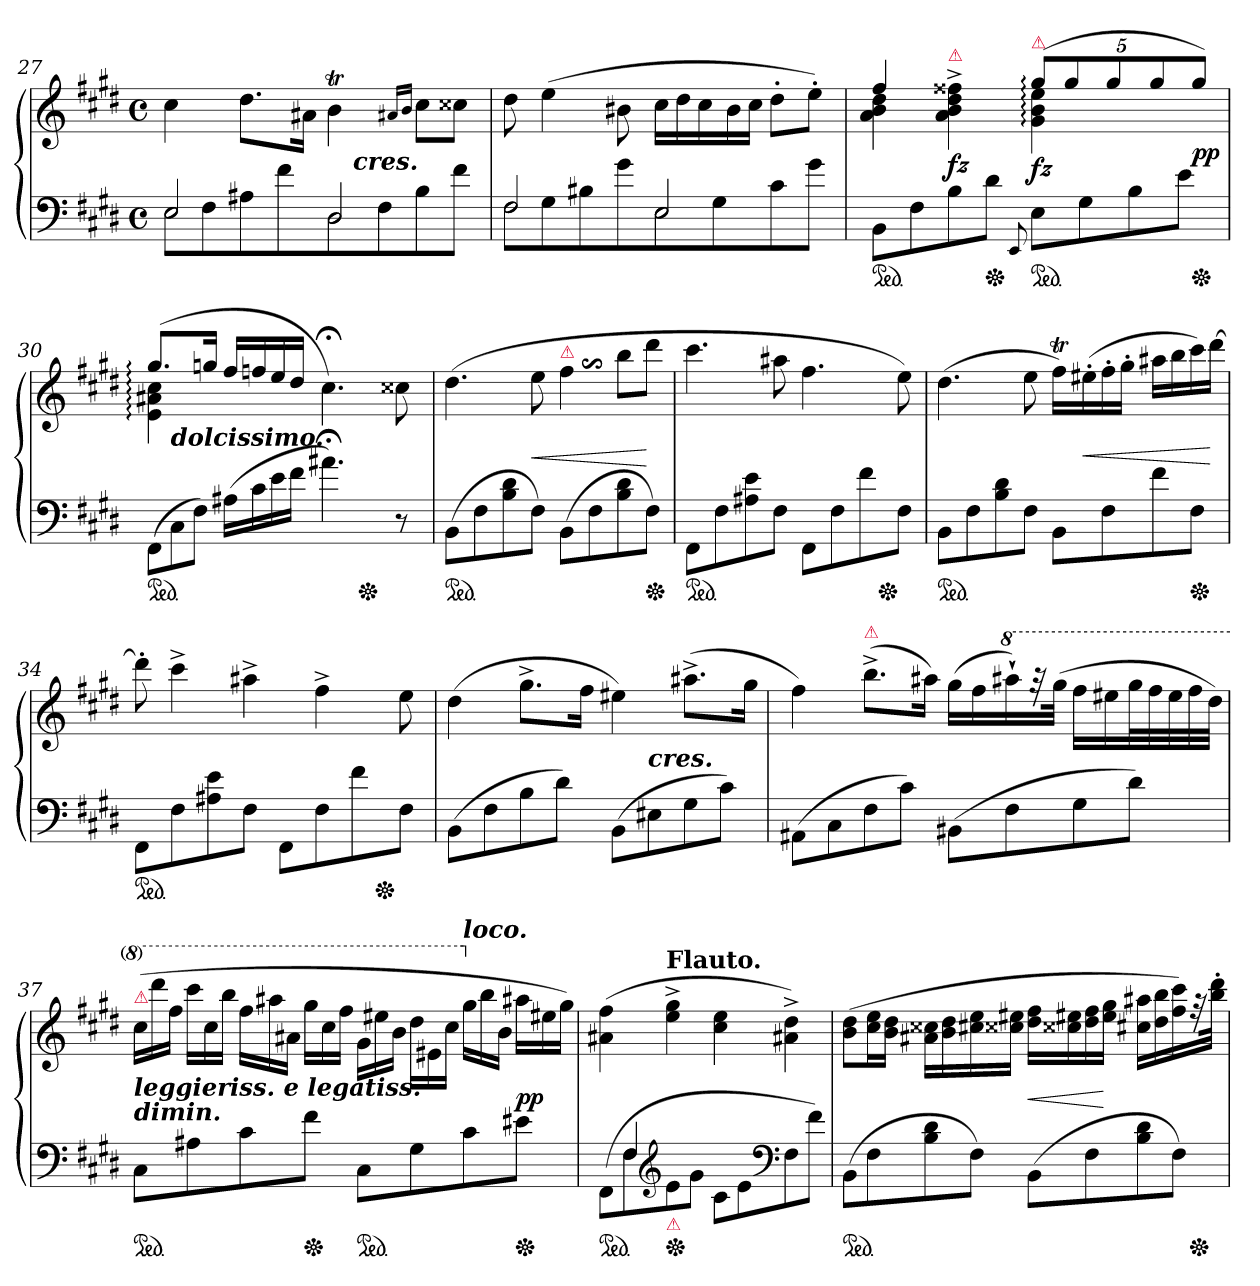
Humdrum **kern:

**kern	**kern	**dynam
*part1	*part1	*part1
*staff2	*staff1	*staff1/2
*clefF4	*clefG2	*
*k[f#c#g#d#]	*k[f#c#g#d#]	*
*M4/4	*M4/4	*
*met(c)	*met(c)	*
=27	=27	=27
*^	*	*
!	!LO:N:vis=2	!	!
*	*	*^	*
2E	8E	4cc#	2ryy	.
.	8F#	.	.	.
.	8A#X	8.dd#L	.	.
.	8f#J	.	.	.
.	.	16a#XJk	.	.
!	!LO:N:vis=2	!	!	!
2D#	8D#	4bT	16ryy	.
!	!	!	!LO:TX:c:Bi:t=cres.	!
.	.	.	4..ryy	.
.	8F#	.	.	.
.	.	16qqa#X/LL	.	.
.	.	16qqb/JJ	.	.
.	8B	8cc#L	.	.
.	8f#J	8cc##XJ	.	.
=28	=28	=28	=28	=28
!	!LO:N:vis=2	!	!	!
*	*	*v	*v	*
2F#	8F#	8dd#	.
.	8G#	(>4ee	.
.	8B#X	.	.
.	8g#J	8b#X	.
!	!LO:N:vis=2	!	!
*	*	*Xtuplet	*
2E	8E	20cc#LL	.
.	.	20dd#	.
.	.	20cc#	.
.	8G#	.	.
.	.	20b#	.
.	.	20cc#JJ	.
.	8c#	8dd#'L	.
.	8g#J	8ee'J)	.
*v	*v	*	*
=29	=29	=29
*	*^	*
*ped	*	*	*
8BBL	4ff#	4a 4b 4dd#	.
8F#	.	.	.
!	!LO:TX:a:color=crimson:t=⚠	!	!
8B	4ryy	4a^ 4b^ 4dd#^ 4ff##X^	fz
*Xped	*	*	*
8d#J	.	.	.
8qqEE/	.	.	.
*	*tuplet	*	*
!	!LO:TX:a:color=crimson:t=⚠	!	!
*ped	*	*	*
8EL	(<10gg#:L	4g#: 4b: 4ee:	fz
.	10gg#	.	.
8G#	.	.	.
.	10gg#	.	.
8B	.	4ryy	.
.	10gg#	.	.
8eJ	.	.	.
*Xped	*	*	*
.	10gg#J)	.	pp
*	*v	*v	*
=30	=30	=30
*Xtuplet	*	*
*	*^	*
*ped	*	*	*
*	*	*^	*
(12FF#\L	(>8.gg#:L	4e:\ 4a#X:\ 4cc#:\	2ryy	.
!LO:TX:a:Bi:t=dolcissimo.	!	!	!	!
12C#	.	.	.	.
12F#J)	.	.	.	.
.	16ggnJk	.	.	.
(16A#XLL	16ff#/LL	2.ryy	.	.
16c#	16ffn	.	.	.
16e	16ee	.	.	.
16f#JJ	16dd#JJ	.	.	.
4.a#X;<)	4.cc#;<\)	.	8.ryy	.
*Xped	*	*	*	*
.	.	.	4ryy	.
8r	8cc##X\	.	.	.
.	.	.	16ryy	.
=31	=31	=31	=31	=31
!	!LO:TX:b:Bi:t=espressivo.	!	!	!
*	*v	*v	*v	*
*ped	*	*
(>8BBL	(>4.dd#	.
8F#	.	.
8B 8d#	.	.
8F#J)	8ee	<
!	!LO:TX:a:color=crimson:t=⚠	!
(>8BBL	4ff#$SS	.
8F#	.	.
8B 8d#	8bbL	.
*Xped	*	*
8F#J)	8ddd#J	[
=32	=32	=32
*ped	*	*
*	*^	*
8FF#L	4.ccc#	2ryy	.
8F#	.	.	.
8A#X 8e	.	.	.
8F#J	8aa#X	.	.
8FF#L	4.ff#	4ryy	.
8F#	.	.	.
8f#	.	16ryy	.
*Xped	*	*	*
.	.	8.ryy	.
8F#J	8ee)	.	.
*	*v	*v	*
=33	=33	=33
*ped	*	*
8BBL	(>4.dd#	.
8F#	.	.
8B 8d#	.	.
8F#J	8ee	.
8BBL	16ff#TLL)	.
.	(>16ee#X'	<
8F#	16ff#'	.
.	16gg#'JJ	.
8f#	16aa#XLL	.
.	16bb	.
*Xped	*	*
8F#J	16ccc#)	.
.	[16ddd#JJ	[
=34	=34	=34
*ped	*	*
*	*^	*
8FF#L	8ddd#']	2ryy	.
8F#	4ccc#^	.	.
8A#X 8e	.	.	.
8F#J	4aa#X^	.	.
8FF#L	.	4ryy	.
8F#	4ff#^	.	.
8f#	.	16ryy	.
*Xped	*	*	*
.	.	8.ryy	.
8F#J	8ee	.	.
=35	=35	=35	=35
(>8BBL	(>4dd#	2ryy	.
8F#	.	.	.
8B	8.gg#^<L	.	.
8d#J)	.	.	.
.	16ff#Jk	.	.
(>8BBL	4ee#X)	8ryy	.
!	!	!LO:TX:c:Bi:t=cres.	!
8E#X	.	4.ryy	.
8G#	(>8.aa#X^<L	.	.
8c#J)	.	.	.
.	16gg#Jk	.	.
*	*v	*v	*
=36	=36	=36
(>8AA#XL	4ff#)	.
8C#	.	.
!	!LO:TX:a:color=crimson:t=⚠	!
8F#	(>8.bb^<L	.
8c#J)	.	.
.	16aa#XJk)	.
(>8BB#XL	(>16gg#LL	.
.	16ff#	.
*	*8va	*
8F#	16aaa#X`)	.
.	32rggg	.
.	(>32ggg#JJk	.
8G#	16fff#LL	.
.	16eee#X	.
*	*Xtuplet	*
8d#J)	40ggg#L	.
.	40fff#	.
.	40eee#	.
.	40fff#	.
.	40ddd#JJJ)	.
=37	=37	=37
!	!LO:TX:c:Bi:t=dimin.	!
!	!LO:TX:b:Bi:t=leggieriss. e legatiss.	!
!	!LO:TX:a:color=crimson:t=⚠	!
*ped	*	*
8C#L	(>24ccc#LL	.
.	24dddd#	.
.	24fff#JJ	.
8A#X	24cccc#LL	.
.	24ccc#	.
.	24bbbJJ	.
8c#	24fff#LL	.
.	24aaa#X	.
.	24aa#XJJ	.
*Xped	*	*
8f#J	24ggg#LL	.
.	24ccc#	.
.	24fff#JJ	.
*ped	*	*
8C#L	24gg#LL	.
.	24eee#X	.
.	24bbJJ	.
8G#	24ddd#\LL	.
.	24ee#X	.
.	24ccc#JJ	.
*	*X8va	*
!	!LO:TX:a:Bi:t=loco.	!
8c#	24gg#LL	.
.	24bb	.
.	24bJJ	.
*Xped	*	*
8e#XJ	24aa#XLL	pp
.	24ee#X	.
.	24gg#JJ)	.
=38	=38	=38
*^	*	*
*ped	*	*	*
8ryy	(>8FF#L	(>4a#X 4ff#	.
4F#	8F#	.	.
*clefG2	*	*	*
!	!	!LO:TX:a:B:t=Flauto.	!
!	!LO:TX:b:color=crimson:t=⚠	!	!
*Xped	*	*	*
.	8e	4ee!^< 4gg#!^<	.
8ryy	8g#J	.	.
2ryy	8c#L	4cc#! 4ee!	.
.	8e	.	.
*clefF4	*	*	*
.	8F#	4a#X!^< 4dd#!^<)	.
.	8f#J)	.	.
*v	*v	*	*
=39	=39	=39
*ped	*	*
(>8BBL	(>8b 8dd#L	.
8F#	16cc# 16eeL	.
.	16b 16dd#JJ	.
8B 8d#	16a#X 16cc##XLL	.
.	16b 16dd#	.
8F#J)	16cc#X 16ee	.
.	16cc##X 16ee#XJJ	.
(>8BBL	16dd# 16ff#LL	<
.	16cc##X 16ee#X	.
8F#	16dd# 16ff#	.
.	16ee# 16gg#JJ	[
8B 8d#	16cc#X 16aa#XLL	.
.	16dd# 16bb	.
8F#J)	16ff# 16ccc#)	.
*Xped	*	*
.	32rff	.
.	32bb' 32ddd#'JJk	.
=	=	=
*-	*-	*-
